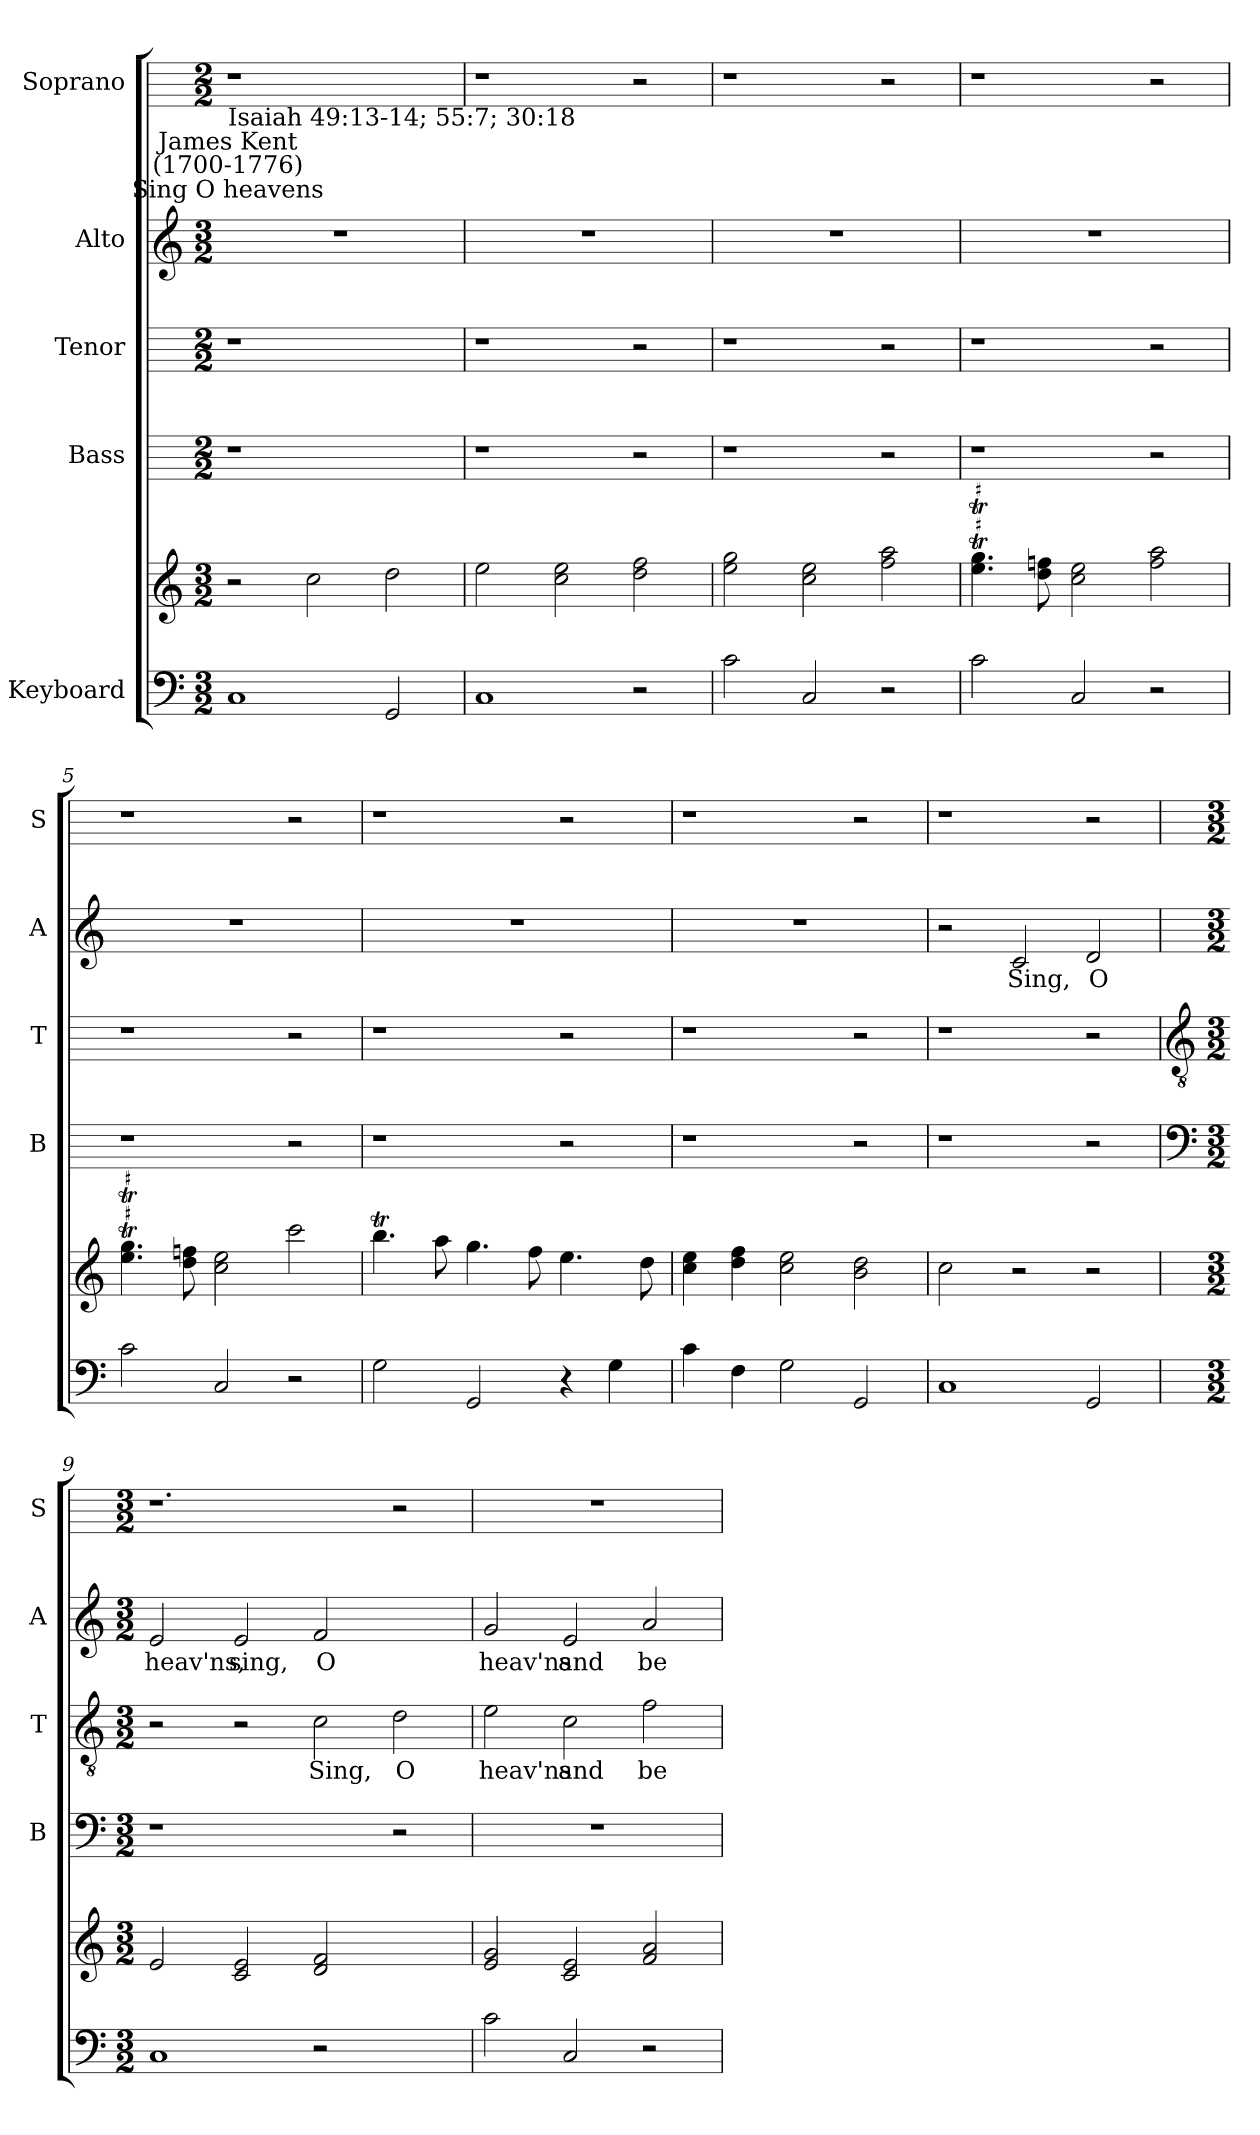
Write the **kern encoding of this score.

**kern	**kern	**kern	**kern	**text	**kern	**text	**kern
*part5	*part5	*part4	*part3	*part3	*part2	*part2	*part1
*staff6	*staff5	*staff4	*staff3	*staff3	*staff2	*staff2	*staff1
*I"Keyboard	*	*I"Bass	*I"Tenor	*	*I"Alto	*	*I"Soprano
*	*	*I'B	*I'T	*	*I'A	*	*I'S
*clefF4	*clefG2	*	*	*	*clefG2	*	*
*k[]	*k[]	*	*	*	*k[]	*	*
*C:	*C:	*	*	*	*C:	*	*
*M3/2	*M3/2	*M2/2	*M2/2	*	*M3/2	*	*M2/2
=1	=1	=1	=1	=1	=1	=1	=1
!	!	!	!	!	!LO:TX:a:cj:t=Sing O heavens	!	!
!	!	!	!	!	!LO:TX:a:cj:t=James Kent\n(1700-1776)	!	!
!	!	!	!	!	!LO:TX:a:t=Isaiah 49&colon;13-14; 55&colon;7; 30&colon;18	!	!
!	!	!	!	!	!LO:N:vis=1	!	!
1C	2r	1r	1r	.	1.r	.	1r
.	2cc	.	.	.	.	.	.
2GG	2dd	2ryy	2ryy	.	.	.	2ryy
=2	=2	=2	=2	=2	=2	=2	=2
!	!	!	!	!	!LO:N:vis=1	!	!
1C	2ee	1r	1r	.	1.r	.	1r
.	2cc 2ee	.	.	.	.	.	.
2r	2dd 2ff	2r	2r	.	.	.	2r
=3	=3	=3	=3	=3	=3	=3	=3
!	!	!	!	!	!LO:N:vis=1	!	!
2c	2ee 2gg	1r	1r	.	1.r	.	1r
2C	2cc 2ee	.	.	.	.	.	.
2r	2ff 2aa	2r	2r	.	.	.	2r
=4	=4	=4	=4	=4	=4	=4	=4
!	!	!	!	!	!LO:N:vis=1	!	!
2c	4.eeT 4.ggT	1r	1r	.	1.r	.	1r
.	8dd 8ff	.	.	.	.	.	.
2C	2cc 2ee	.	.	.	.	.	.
2r	2ff 2aa	2r	2r	.	.	.	2r
=5	=5	=5	=5	=5	=5	=5	=5
!	!	!	!	!	!LO:N:vis=1	!	!
2c	4.eeT 4.ggT	1r	1r	.	1.r	.	1r
.	8dd 8ff	.	.	.	.	.	.
2C	2cc 2ee	.	.	.	.	.	.
2r	2ccc	2r	2r	.	.	.	2r
=6	=6	=6	=6	=6	=6	=6	=6
!	!	!	!	!	!LO:N:vis=1	!	!
2G	4.bbt	1r	1r	.	1.r	.	1r
.	8aa	.	.	.	.	.	.
2GG	4.gg	.	.	.	.	.	.
.	8ff	.	.	.	.	.	.
4r	4.ee	2r	2r	.	.	.	2r
4G	.	.	.	.	.	.	.
.	8dd	.	.	.	.	.	.
=7	=7	=7	=7	=7	=7	=7	=7
!	!	!	!	!	!LO:N:vis=1	!	!
4c	4cc 4ee	1r	1r	.	1.r	.	1r
4F	4dd 4ff	.	.	.	.	.	.
2G	2cc 2ee	.	.	.	.	.	.
2GG	2b 2dd	2r	2r	.	.	.	2r
=8	=8	=8	=8	=8	=8	=8	=8
1C	2cc	1r	1r	.	2r	.	1r
!	!	!	!	!	!	!LO:LY:b	!
.	2r	.	.	.	2c	Sing,	.
!	!	!	!	!	!	!LO:LY:b	!
2GG	2r	2r	2r	.	2d	O	2r
!!LO:LB:g=z
=9	=9	=9	=9	=9	=9	=9	=9
*	*	*clefF4	*clefGv2	*	*	*	*
*	*	*k[]	*k[]	*	*	*	*
*	*	*C:	*C:	*	*	*	*
*M3/2	*M3/2	*M3/2	*M3/2	*	*M3/2	*	*M3/2
!	!	!LO:N:vis=1	!	!	!	!LO:LY:b	!
1C	2e	1.r	2r	.	2e	heav'ns,	1.r
!	!	!	!	!	!	!LO:LY:b	!
.	2c 2e	.	2r	.	2e	sing,	.
!	!	!	!	!LO:LY:b	!	!LO:LY:b	!
2r	2d 2f	.	2c	Sing,	2f	O	.
!	!	!	!	!LO:LY:b	!	!	!
2ryy	2ryy	2r	2d	O	2ryy	.	2r
=10	=10	=10	=10	=10	=10	=10	=10
!	!	!LO:N:vis=1	!	!LO:LY:b	!	!LO:LY:b	!
2c	2e 2g	1.r	2e	heav'ns	2g	heav'ns	1.r
!	!	!	!	!LO:LY:b	!	!LO:LY:b	!
2C	2c 2e	.	2c	and	2e	and	.
!	!	!	!	!LO:LY:b	!	!LO:LY:b	!
2r	2f 2a	.	2f	be	2a	be	.
=	=	=	=	=	=	=	=
*-	*-	*-	*-	*-	*-	*-	*-
